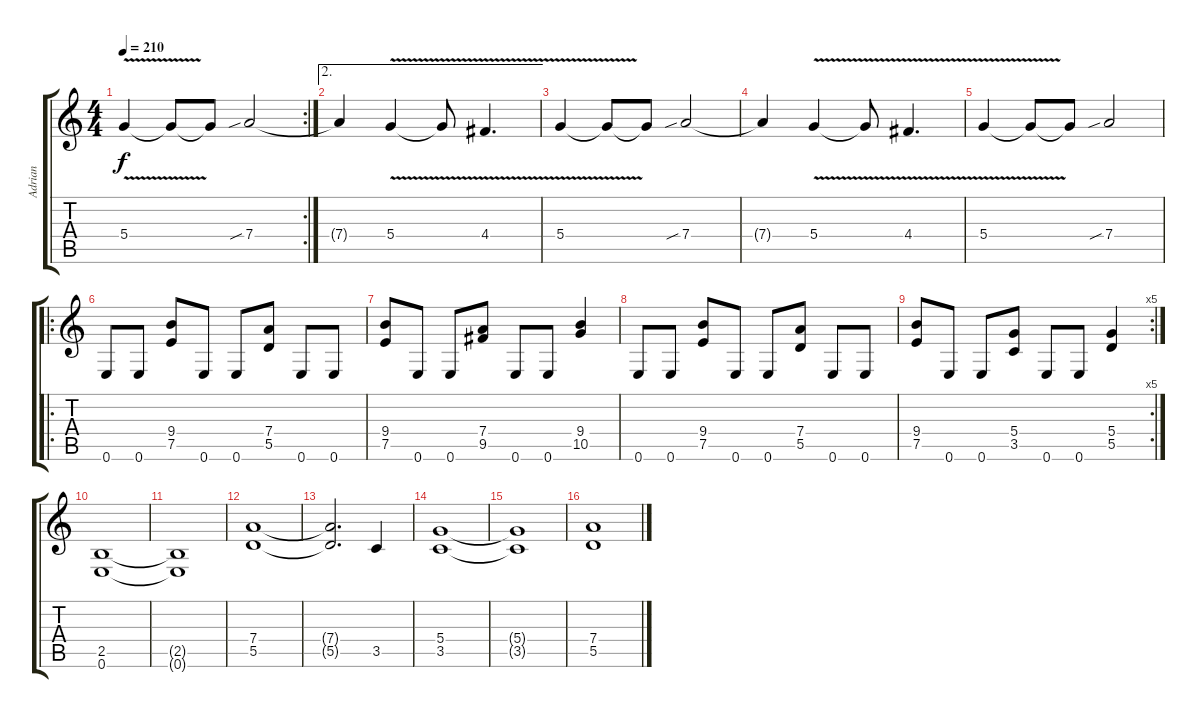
\track ("Adrian" "Adrian") {instrument distortionguitar}
\staff {score tabs}
\tuning (E4 B3 G3 D3 A2 E2) {hide}
\rc 2
\ts (4 4)
\tempo 210
\clef g2
\ks c
5.4{v}.4{dy f} 5.4{t}.8 5.4{t}.8 7.4{sib}.2 |
\ae 2
7.4{t}.4 5.4{v}.4 5.4{t}.8 4.4{v}.4{d} |
5.4{v}.4 5.4{t}.8 5.4{t}.8 7.4{sib}.2 |
7.4{t}.4 5.4{v}.4 5.4{t}.8 4.4{v}.4{d} |
5.4{v}.4 5.4{t}.8 5.4{t}.8 7.4{sib}.2 |
\ro
0.6.8 0.6.8 (9.4 7.5).8 0.6.8 0.6.8 (7.4 5.5).8 0.6.8 0.6.8 |
(9.4 7.5).8 0.6.8 0.6.8 (7.4 9.5).8 0.6.8 0.6.8 (9.4 10.5).4 |
0.6.8 0.6.8 (9.4 7.5).8 0.6.8 0.6.8 (7.4 5.5).8 0.6.8 0.6.8 |
\rc 5
(9.4 7.5).8 0.6.8 0.6.8 (5.4 3.5).8 0.6.8 0.6.8 (5.4 5.5).4 |
(2.5 0.6).1 |
(2.5{t} 0.6{t}).1 |
(7.4 5.5).1 |
(7.4{t} 5.5{t}).2{d} 3.5.4 |
(5.4 3.5).1 |
(5.4{t} 3.5{t}).1 |
(7.4 5.5).1
